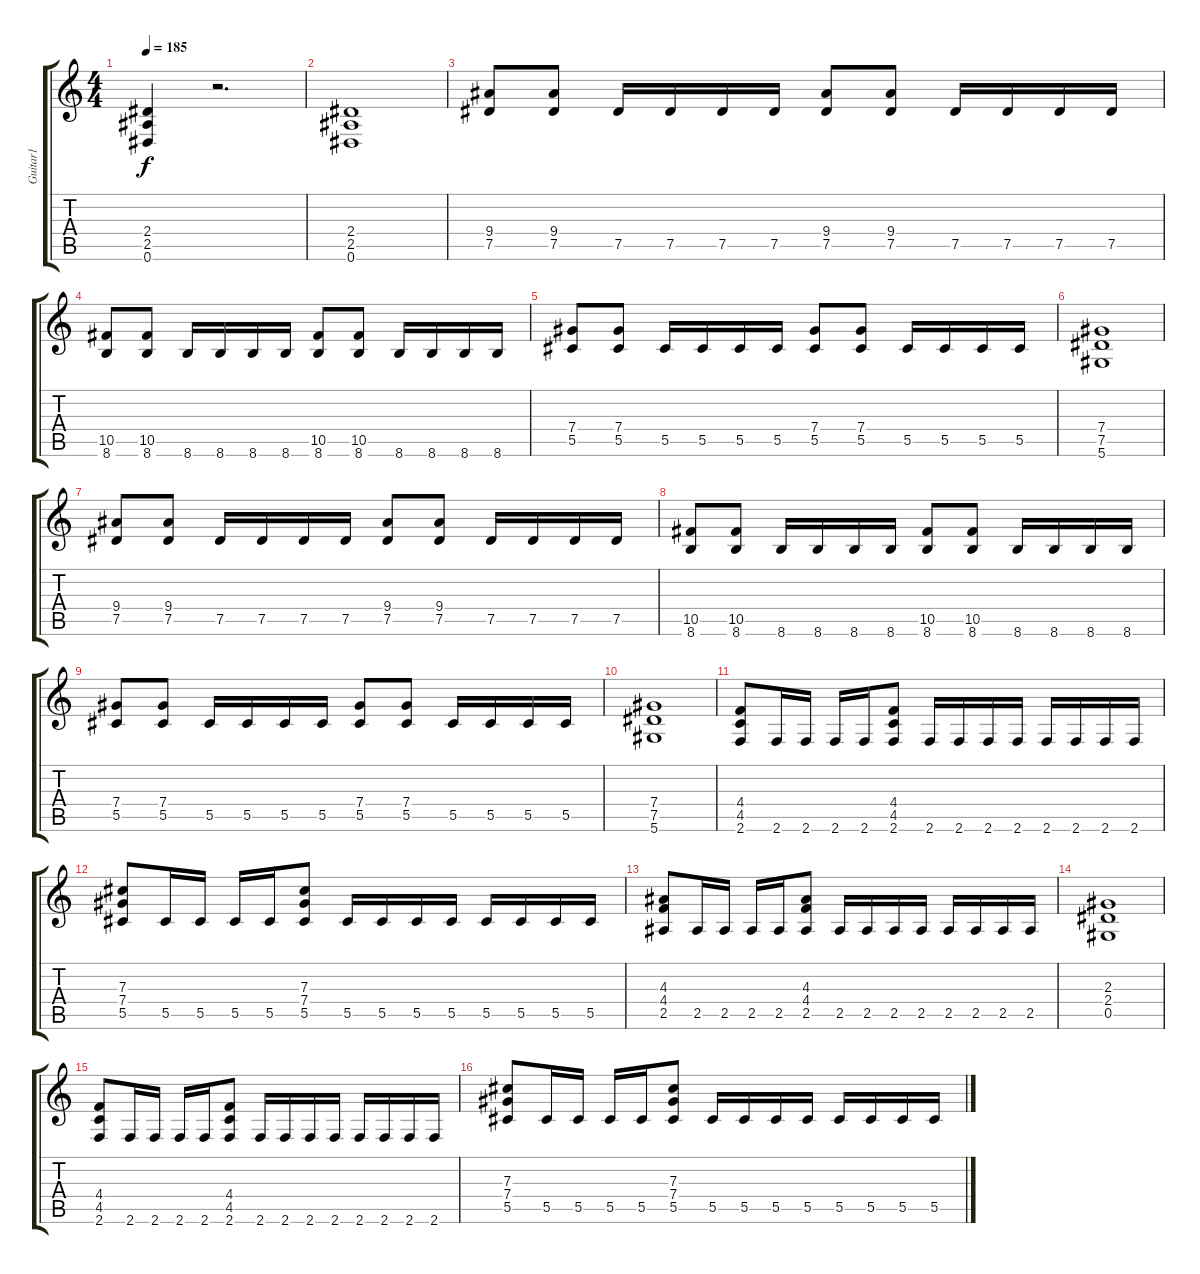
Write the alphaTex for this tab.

\track ("Guitar1" "Guitar1") {instrument distortionguitar}
\staff {score tabs}
\tuning (Eb4 Bb3 Gb3 Db3 Ab2 Eb2) {hide}
\ts (4 4)
\tempo 185
\clef g2
\ks c
(2.4 2.5 0.6).4{dy f} r.2{d} |
(2.4 2.5 0.6).1 |
(9.4 7.5).8 (9.4 7.5).8 7.5.16 7.5.16 7.5.16 7.5.16 (9.4 7.5).8 (9.4 7.5).8 7.5.16 7.5.16 7.5.16 7.5.16 |
(10.5 8.6).8 (10.5 8.6).8 8.6.16 8.6.16 8.6.16 8.6.16 (10.5 8.6).8 (10.5 8.6).8 8.6.16 8.6.16 8.6.16 8.6.16 |
(7.4 5.5).8 (7.4 5.5).8 5.5.16 5.5.16 5.5.16 5.5.16 (7.4 5.5).8 (7.4 5.5).8 5.5.16 5.5.16 5.5.16 5.5.16 |
(7.4 7.5 5.6).1 |
(9.4 7.5).8 (9.4 7.5).8 7.5.16 7.5.16 7.5.16 7.5.16 (9.4 7.5).8 (9.4 7.5).8 7.5.16 7.5.16 7.5.16 7.5.16 |
(10.5 8.6).8 (10.5 8.6).8 8.6.16 8.6.16 8.6.16 8.6.16 (10.5 8.6).8 (10.5 8.6).8 8.6.16 8.6.16 8.6.16 8.6.16 |
(7.4 5.5).8 (7.4 5.5).8 5.5.16 5.5.16 5.5.16 5.5.16 (7.4 5.5).8 (7.4 5.5).8 5.5.16 5.5.16 5.5.16 5.5.16 |
(7.4 7.5 5.6).1 |
(4.4 4.5 2.6).8 2.6.16 2.6.16 2.6.16 2.6.16 (4.4 4.5 2.6).8 2.6.16 2.6.16 2.6.16 2.6.16 2.6.16 2.6.16 2.6.16 2.6.16 |
(7.3 7.4 5.5).8 5.5.16 5.5.16 5.5.16 5.5.16 (7.3 7.4 5.5).8 5.5.16 5.5.16 5.5.16 5.5.16 5.5.16 5.5.16 5.5.16 5.5.16 |
(4.3 4.4 2.5).8 2.5.16 2.5.16 2.5.16 2.5.16 (4.3 4.4 2.5).8 2.5.16 2.5.16 2.5.16 2.5.16 2.5.16 2.5.16 2.5.16 2.5.16 |
(2.3 2.4 0.5).1 |
(4.4 4.5 2.6).8 2.6.16 2.6.16 2.6.16 2.6.16 (4.4 4.5 2.6).8 2.6.16 2.6.16 2.6.16 2.6.16 2.6.16 2.6.16 2.6.16 2.6.16 |
(7.3 7.4 5.5).8 5.5.16 5.5.16 5.5.16 5.5.16 (7.3 7.4 5.5).8 5.5.16 5.5.16 5.5.16 5.5.16 5.5.16 5.5.16 5.5.16 5.5.16
